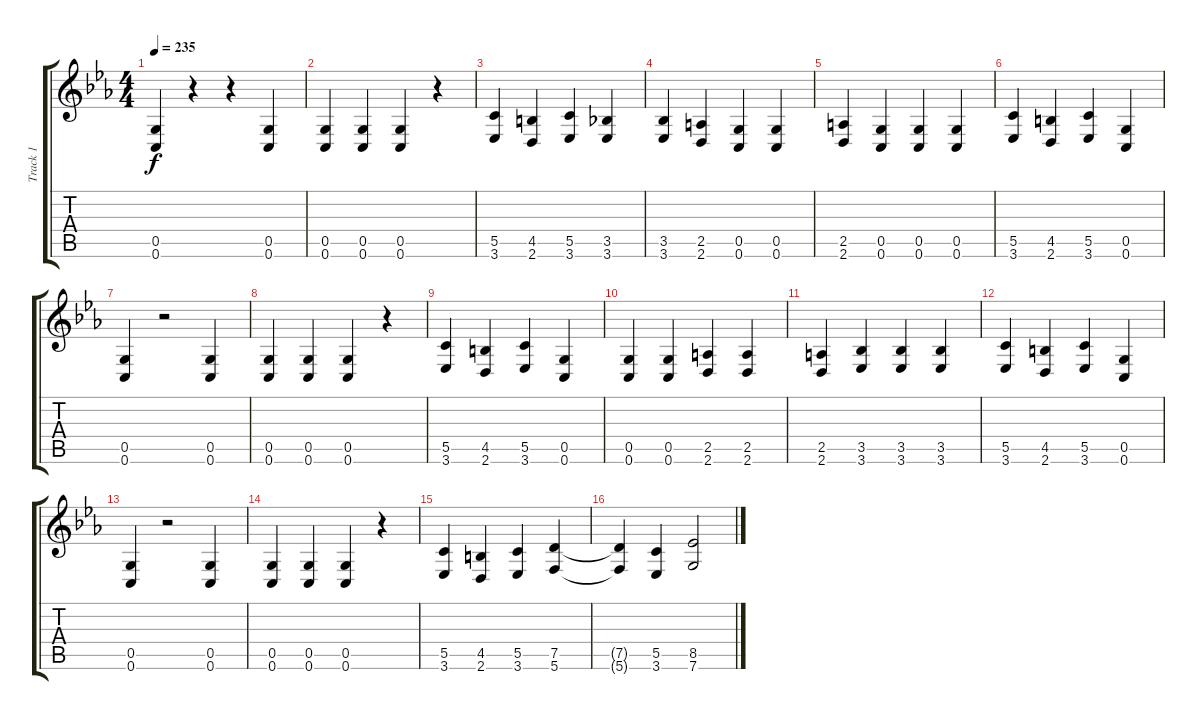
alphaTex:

\track ("Track 1" "Track 1") {instrument distortionguitar}
\staff {score tabs}
\tuning (D4 A3 F3 C3 G2 C2) {hide}
\ts (4 4)
\tempo 235
\clef g2
\ks eb
(0.5 0.6).4{dy f} r.4 r.4 (0.5 0.6).4 |
(0.5 0.6).4 (0.5 0.6).4 (0.5 0.6).4 r.4 |
(5.5 3.6).4 (4.5 2.6).4 (5.5 3.6).4 (3.5 3.6).4 |
(3.5 3.6).4 (2.5 2.6).4 (0.5 0.6).4 (0.5 0.6).4 |
(2.5 2.6).4 (0.5 0.6).4 (0.5 0.6).4 (0.5 0.6).4 |
(5.5 3.6).4 (4.5 2.6).4 (5.5 3.6).4 (0.5 0.6).4 |
(0.5 0.6).4 r.2 (0.5 0.6).4 |
(0.5 0.6).4 (0.5 0.6).4 (0.5 0.6).4 r.4 |
(5.5 3.6).4 (4.5 2.6).4 (5.5 3.6).4 (0.5 0.6).4 |
(0.5 0.6).4 (0.5 0.6).4 (2.5 2.6).4 (2.5 2.6).4 |
(2.5 2.6).4 (3.5 3.6).4 (3.5 3.6).4 (3.5 3.6).4 |
(5.5 3.6).4 (4.5 2.6).4 (5.5 3.6).4 (0.5 0.6).4 |
(0.5 0.6).4 r.2 (0.5 0.6).4 |
(0.5 0.6).4 (0.5 0.6).4 (0.5 0.6).4 r.4 |
(5.5 3.6).4 (4.5 2.6).4 (5.5 3.6).4 (7.5 5.6).4 |
(7.5{t} 5.6{t}).4 (5.5 3.6).4 (8.5 7.6).2
